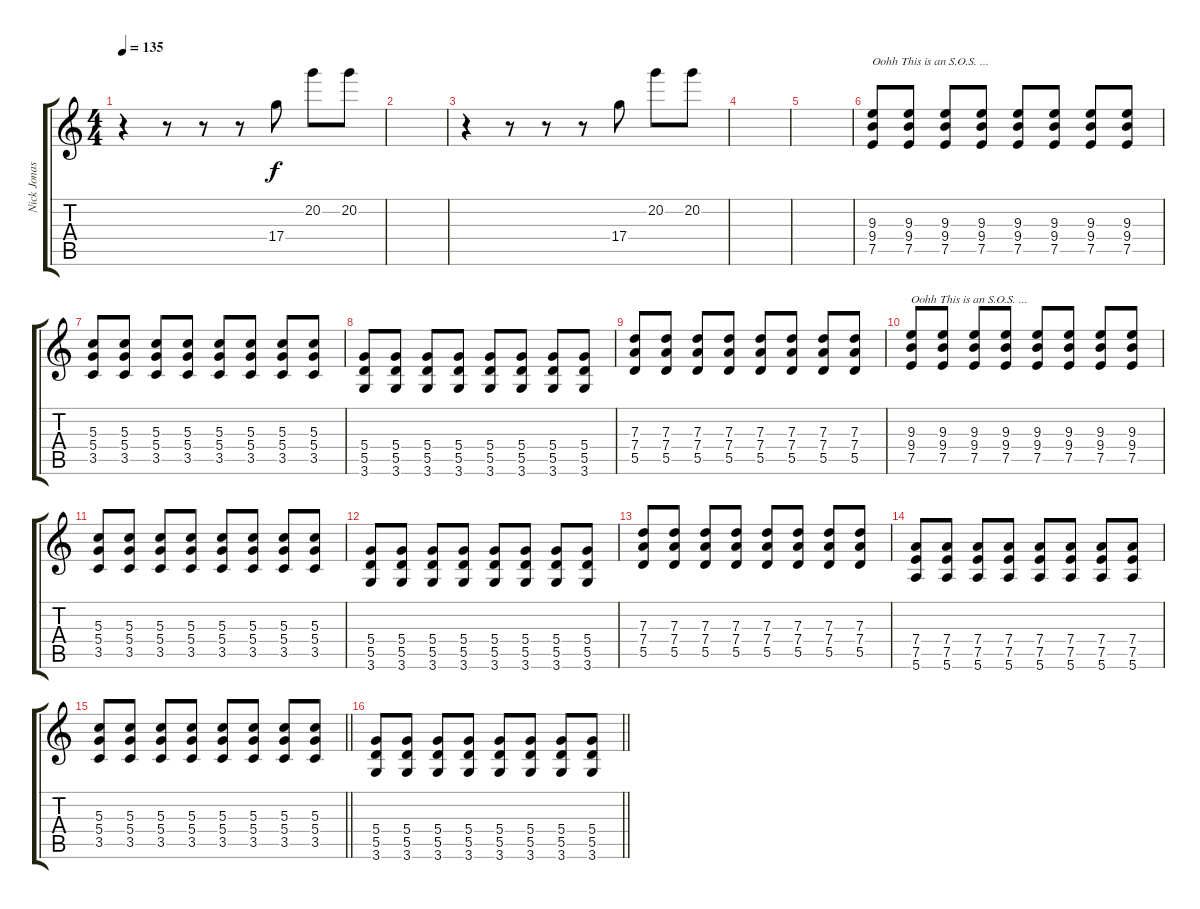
\track ("Nick Jonas" "Nick Jonas") {instrument overdrivenguitar}
\staff {score tabs}
\tuning (E4 B3 G3 D3 A2 E2) {hide}
\ts (4 4)
\tempo 135
\clef g2
\ks c
r.4{dy f} r.8 r.8 r.8 17.4.8 20.2.8 20.2.8 |
|
r.4 r.8 r.8 r.8 17.4.8 20.2.8 20.2.8 |
|
|
(9.3 9.4 7.5).8{txt "Oohh This is an S.O.S. ..."} (9.3 9.4 7.5).8 (9.3 9.4 7.5).8 (9.3 9.4 7.5).8 (9.3 9.4 7.5).8 (9.3 9.4 7.5).8 (9.3 9.4 7.5).8 (9.3 9.4 7.5).8 |
(5.3 5.4 3.5).8 (5.3 5.4 3.5).8 (5.3 5.4 3.5).8 (5.3 5.4 3.5).8 (5.3 5.4 3.5).8 (5.3 5.4 3.5).8 (5.3 5.4 3.5).8 (5.3 5.4 3.5).8 |
(5.4 5.5 3.6).8 (5.4 5.5 3.6).8 (5.4 5.5 3.6).8 (5.4 5.5 3.6).8 (5.4 5.5 3.6).8 (5.4 5.5 3.6).8 (5.4 5.5 3.6).8 (5.4 5.5 3.6).8 |
(7.3 7.4 5.5).8 (7.3 7.4 5.5).8 (7.3 7.4 5.5).8 (7.3 7.4 5.5).8 (7.3 7.4 5.5).8 (7.3 7.4 5.5).8 (7.3 7.4 5.5).8 (7.3 7.4 5.5).8 |
(9.3 9.4 7.5).8{txt "Oohh This is an S.O.S. ..."} (9.3 9.4 7.5).8 (9.3 9.4 7.5).8 (9.3 9.4 7.5).8 (9.3 9.4 7.5).8 (9.3 9.4 7.5).8 (9.3 9.4 7.5).8 (9.3 9.4 7.5).8 |
(5.3 5.4 3.5).8 (5.3 5.4 3.5).8 (5.3 5.4 3.5).8 (5.3 5.4 3.5).8 (5.3 5.4 3.5).8 (5.3 5.4 3.5).8 (5.3 5.4 3.5).8 (5.3 5.4 3.5).8 |
(5.4 5.5 3.6).8 (5.4 5.5 3.6).8 (5.4 5.5 3.6).8 (5.4 5.5 3.6).8 (5.4 5.5 3.6).8 (5.4 5.5 3.6).8 (5.4 5.5 3.6).8 (5.4 5.5 3.6).8 |
(7.3 7.4 5.5).8 (7.3 7.4 5.5).8 (7.3 7.4 5.5).8 (7.3 7.4 5.5).8 (7.3 7.4 5.5).8 (7.3 7.4 5.5).8 (7.3 7.4 5.5).8 (7.3 7.4 5.5).8 |
(7.4 7.5 5.6).8 (7.4 7.5 5.6).8 (7.4 7.5 5.6).8 (7.4 7.5 5.6).8 (7.4 7.5 5.6).8 (7.4 7.5 5.6).8 (7.4 7.5 5.6).8 (7.4 7.5 5.6).8 |
\barLineRight lightlight
(5.3 5.4 3.5).8 (5.3 5.4 3.5).8 (5.3 5.4 3.5).8 (5.3 5.4 3.5).8 (5.3 5.4 3.5).8 (5.3 5.4 3.5).8 (5.3 5.4 3.5).8 (5.3 5.4 3.5).8 |
\barLineRight lightlight
(5.4 5.5 3.6).8 (5.4 5.5 3.6).8 (5.4 5.5 3.6).8 (5.4 5.5 3.6).8 (5.4 5.5 3.6).8 (5.4 5.5 3.6).8 (5.4 5.5 3.6).8 (5.4 5.5 3.6).8
